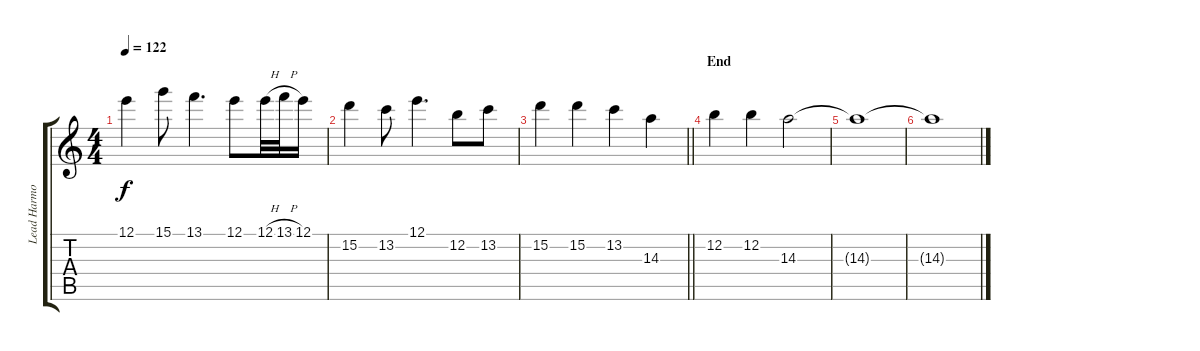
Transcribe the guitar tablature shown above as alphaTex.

\track ("Lead Harmony" "Lead Harmo") {instrument distortionguitar}
\staff {score tabs}
\tuning (E4 B3 G3 D3 A2 E2) {hide}
\ts (4 4)
\tempo 122
\clef g2
\ks c
12.1.4{dy f} 15.1.8 13.1.4{d} 12.1.8 12.1{h}.32{volume 11} 13.1{h}.32 12.1.16 |
15.2.4{volume 10} 13.2.8 12.1.4{d} 12.2.8 13.2.8 |
\barLineRight lightlight
15.2.4 15.2.4 13.2.4 14.3.4 |
\section ("" "End")
12.2.4 12.2.4 14.3.2 |
14.3{t}.1 |
14.3{t}.1
